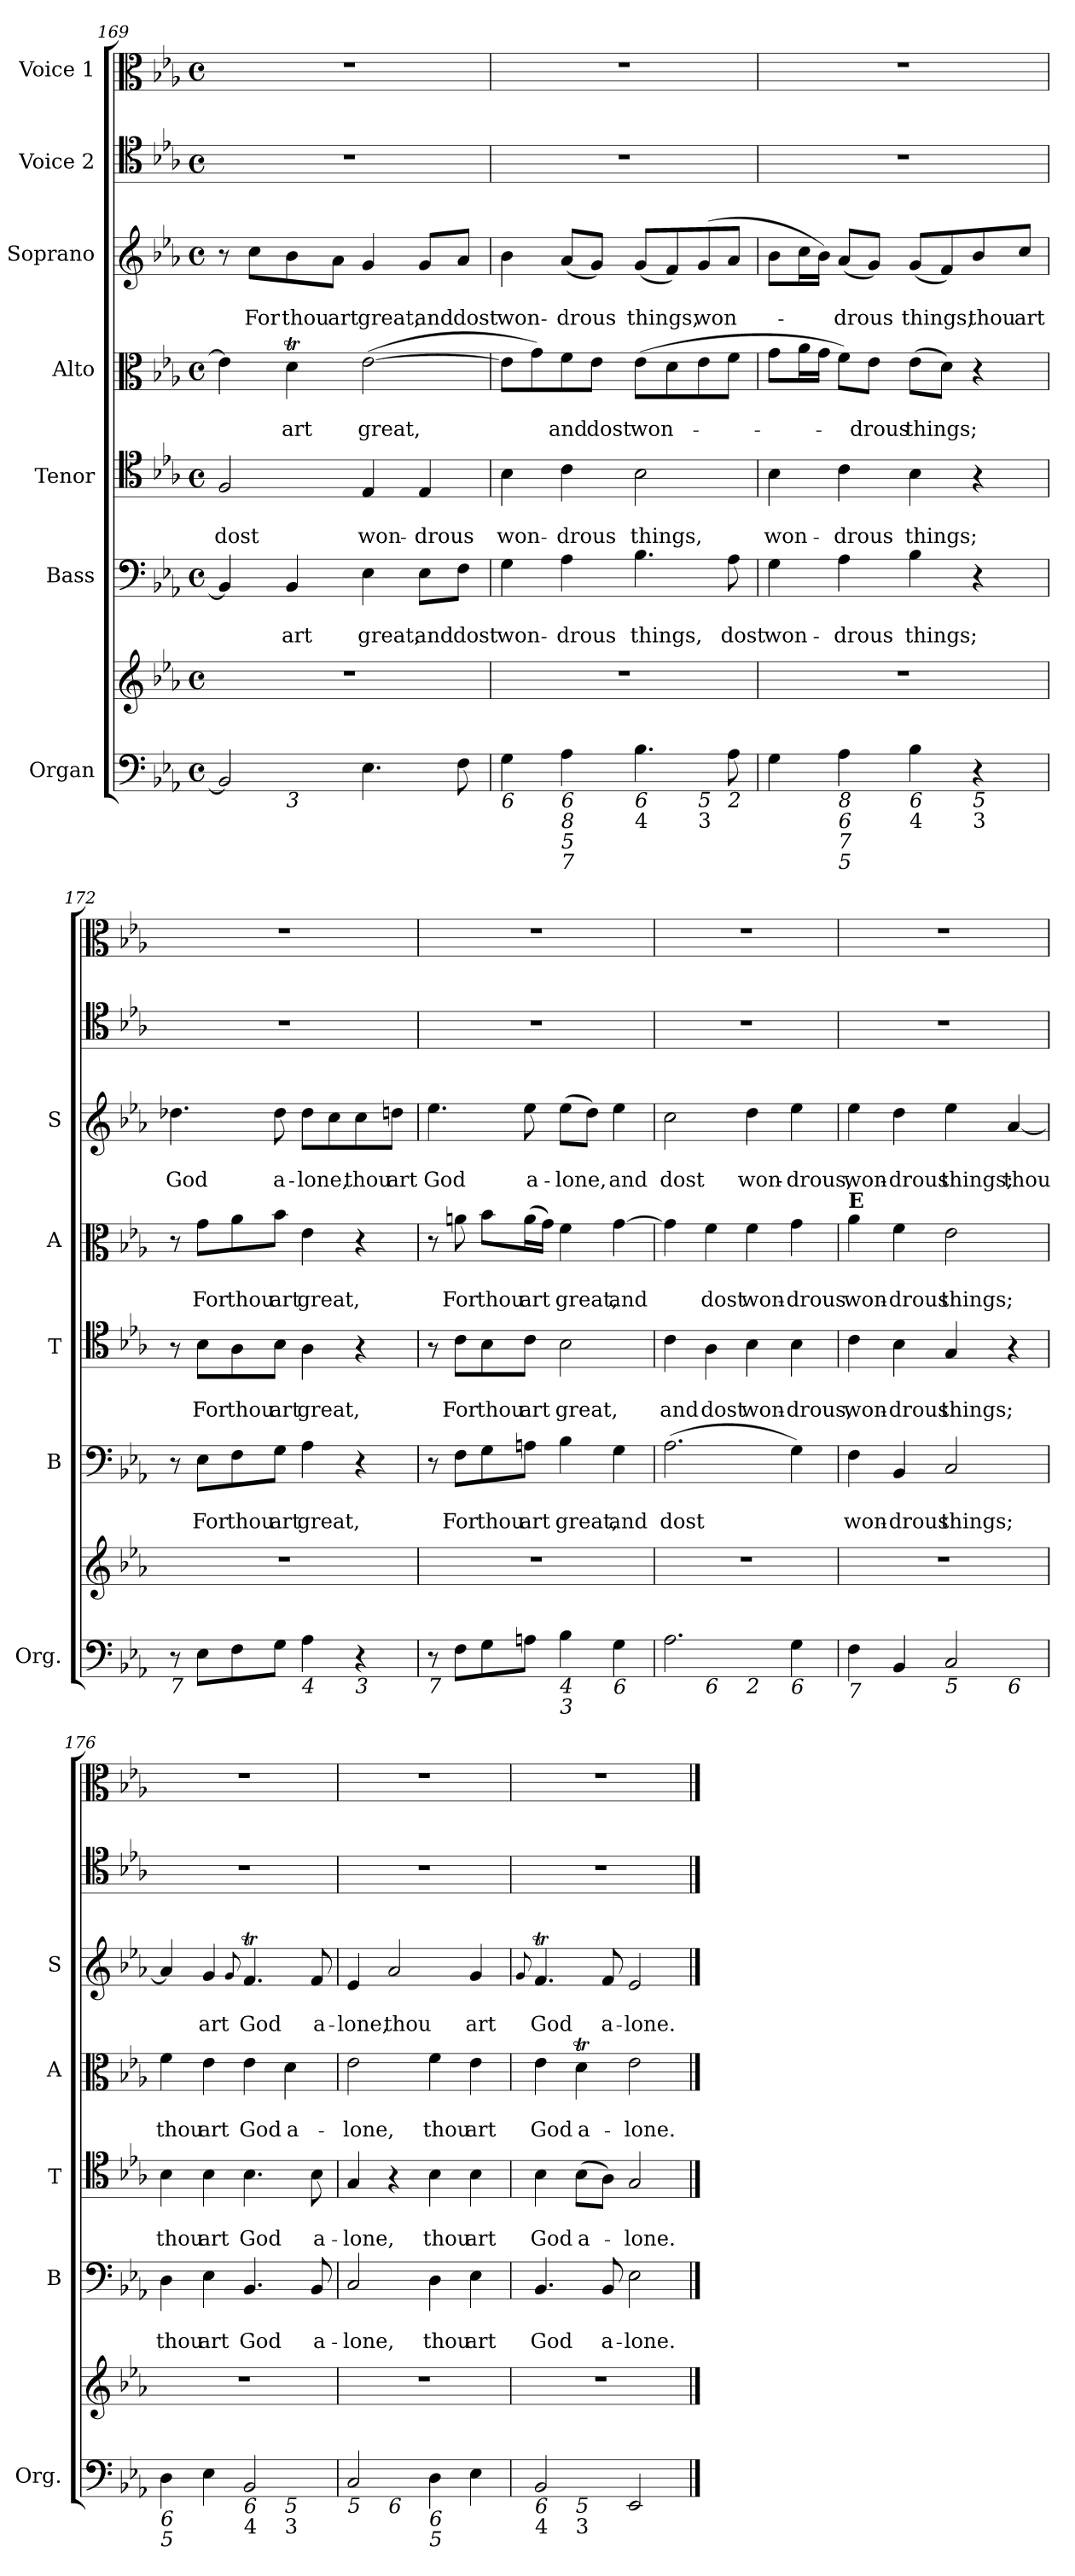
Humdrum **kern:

**kern	**kern	**kern	**text	**text	**kern	**text	**text	**kern	**text	**text	**kern	**text	**text	**kern	**kern
*part7	*part7	*part6	*part6	*part6	*part5	*part5	*part5	*part4	*part4	*part4	*part3	*part3	*part3	*part2	*part1
*staff8	*staff7	*staff6	*staff6	*staff6	*staff5	*staff5	*staff5	*staff4	*staff4	*staff4	*staff3	*staff3	*staff3	*staff2	*staff1
*I"Organ	*	*I"Bass	*	*	*I"Tenor	*	*	*I"Alto	*	*	*I"Soprano	*	*	*I"Voice 2	*I"Voice 1
*I'Org.	*	*I'B	*	*	*I'T	*	*	*I'A	*	*	*I'S	*	*	*	*
!!LO:LB:g=z
*clefF4	*clefG2	*clefF4	*	*	*clefC4	*	*	*clefC3	*	*	*clefG2	*	*	*clefC4	*clefC3
*k[b-e-a-]	*k[b-e-a-]	*k[b-e-a-]	*	*	*k[b-e-a-]	*	*	*k[b-e-a-]	*	*	*k[b-e-a-]	*	*	*k[b-e-a-]	*k[b-e-a-]
*E-:	*E-:	*E-:	*	*	*E-:	*	*	*E-:	*	*	*E-:	*	*	*E-:	*E-:
*M4/4	*M4/4	*M4/4	*	*	*M4/4	*	*	*M4/4	*	*	*M4/4	*	*	*M4/4	*M4/4
*met(c)	*met(c)	*met(c)	*	*	*met(c)	*	*	*met(c)	*	*	*met(c)	*	*	*met(c)	*met(c)
=169	=169	=169	=169	=169	=169	=169	=169	=169	=169	=169	=169	=169	=169	=169	=169
!LO:TX:b:i:t=4	!	!	!	!	!	!	!	!	!	!	!	!	!	!	!
!	!	!	!	!	!	!	!LO:LY:b	!	!	!	!	!	!	!	!
*^	*	*	*	*	*	*	*	*	*	*	*	*	*	*	*
2BB-/]	4ryy	1r	4BB-/]	.	.	2F/	.	dost	4e-\]	.	.	8r	.	.	1r	1r
!	!	!	!	!	!	!	!	!	!	!	!	!	!	!LO:LY:b	!	!
.	.	.	.	.	.	.	.	.	.	.	.	8cc\L	.	For	.	.
!	!LO:TX:b:i:t=3	!	!	!	!	!	!	!	!	!	!	!	!	!	!	!
!	!	!	!	!	!LO:LY:b	!	!	!	!	!	!LO:LY:b	!	!	!LO:LY:b	!	!
.	2.ryy	.	4BB-/	.	art	.	.	.	4dt\	.	art	8b-\	.	thou	.	.
!	!	!	!	!	!	!	!	!	!	!	!	!	!	!LO:LY:b	!	!
.	.	.	.	.	.	.	.	.	.	.	.	8a-\J	.	art	.	.
!	!	!	!	!	!LO:LY:b	!	!	!LO:LY:b	!	!	!LO:LY:b	!	!	!LO:LY:b	!	!
4.E-\	.	.	4E-\	.	great,	4E-/	.	won-	(>[2e-\	.	great,	4g/	.	great,	.	.
!	!	!	!	!	!LO:LY:b	!	!	!LO:LY:b	!	!	!	!	!	!LO:LY:b	!	!
.	.	.	8E-\L	.	and	4E-/	.	-drous	.	.	.	8g/L	.	and	.	.
!	!	!	!	!	!LO:LY:b	!	!	!	!	!	!	!	!	!LO:LY:b	!	!
8F\	.	.	8F\J	.	dost	.	.	.	.	.	.	8a-/J	.	dost	.	.
=170	=170	=170	=170	=170	=170	=170	=170	=170	=170	=170	=170	=170	=170	=170	=170	=170
!LO:TX:b:i:t=6	!	!	!	!	!	!	!	!	!	!	!	!	!	!	!	!
!	!	!	!	!	!LO:LY:b	!	!	!LO:LY:b	!	!	!	!	!	!LO:LY:b	!	!
4G\	2.ryy	1r	4G\	.	won-	4B-\	.	won-	8e-\L]	.	.	4b-\	.	won-	1r	1r
.	.	.	.	.	.	.	.	.	8g\)	.	.	.	.	.	.	.
!LO:TX:b:i:t=6	!	!	!	!	!	!	!	!	!	!	!	!	!	!	!	!
!LO:TX:b:i:t=8	!	!	!	!	!	!	!	!	!	!	!	!	!	!	!	!
!LO:TX:b:i:t=5	!	!	!	!	!	!	!	!	!	!	!	!	!	!	!	!
!LO:TX:b:i:t=7	!	!	!	!	!	!	!	!	!	!	!	!	!	!	!	!
!	!	!	!	!	!LO:LY:b	!	!	!LO:LY:b	!	!	!LO:LY:b	!	!	!LO:LY:b	!	!
4A-\	.	.	4A-\	.	-drous	4c\	.	-drous	8f\	.	and	(<8a-/L	.	-drous	.	.
!	!	!	!	!	!	!	!	!	!	!	!LO:LY:b	!	!	!	!	!
.	.	.	.	.	.	.	.	.	8e-\J	.	dost	8g/J)	.	.	.	.
!LO:TX:b:i:t=6	!	!	!	!	!	!	!	!	!	!	!	!	!	!	!	!
!LO:TX:b:t=4	!	!	!	!	!	!	!	!	!	!	!	!	!	!	!	!
!	!	!	!	!	!LO:LY:b	!	!	!LO:LY:b	!	!	!LO:LY:b	!	!	!LO:LY:b	!	!
4.B-\	.	.	4.B-\	.	things,	2B-\	.	things,	(>8e-\L	.	won-	(<8g/L	.	things,	.	.
.	.	.	.	.	.	.	.	.	8d\	.	.	8f/)	.	.	.	.
!	!LO:TX:b:i:t=5	!	!	!	!	!	!	!	!	!	!	!	!	!	!	!
!	!LO:TX:b:t=3	!	!	!	!	!	!	!	!	!	!	!	!	!	!	!
!	!	!	!	!	!	!	!	!	!	!	!	!	!	!LO:LY:b	!	!
.	4ryy	.	.	.	.	.	.	.	8e-\	.	.	(>8g/	.	won-	.	.
!LO:TX:b:i:t=2	!	!	!	!	!	!	!	!	!	!	!	!	!	!	!	!
!	!	!	!	!	!LO:LY:b	!	!	!	!	!	!	!	!	!	!	!
8A-\	.	.	8A-\	.	dost	.	.	.	8f\J	.	.	8a-/J	.	.	.	.
=171	=171	=171	=171	=171	=171	=171	=171	=171	=171	=171	=171	=171	=171	=171	=171	=171
!LO:TX:b:i:t=6	!	!	!	!	!	!	!	!	!	!	!	!	!	!	!	!
!	!	!	!	!	!LO:LY:b	!	!	!LO:LY:b	!	!	!	!	!	!	!	!
*v	*v	*	*	*	*	*	*	*	*	*	*	*	*	*	*	*
4G\	1r	4G\	.	won-	4B-\	.	won-	8g\L	.	.	8b-\L	.	.	1r	1r
.	.	.	.	.	.	.	.	16a-\L	.	.	16cc\L	.	.	.	.
.	.	.	.	.	.	.	.	16g\JJ	.	.	16b-\JJ)	.	.	.	.
!LO:TX:b:i:t=8	!	!	!	!	!	!	!	!	!	!	!	!	!	!	!
!LO:TX:b:i:t=6	!	!	!	!	!	!	!	!	!	!	!	!	!	!	!
!LO:TX:b:i:t=7	!	!	!	!	!	!	!	!	!	!	!	!	!	!	!
!LO:TX:b:i:t=5	!	!	!	!	!	!	!	!	!	!	!	!	!	!	!
!	!	!	!	!LO:LY:b	!	!	!LO:LY:b	!	!	!	!	!	!LO:LY:b	!	!
4A-\	.	4A-\	.	-drous	4c\	.	-drous	8f\L)	.	.	(<8a-/L	.	-drous	.	.
!	!	!	!	!	!	!	!	!	!	!LO:LY:b	!	!	!	!	!
.	.	.	.	.	.	.	.	8e-\J	.	-drous	8g/J)	.	.	.	.
!LO:TX:b:i:t=6	!	!	!	!	!	!	!	!	!	!	!	!	!	!	!
!LO:TX:b:t=4	!	!	!	!	!	!	!	!	!	!	!	!	!	!	!
!	!	!	!	!LO:LY:b	!	!	!LO:LY:b	!	!	!LO:LY:b	!	!	!LO:LY:b	!	!
4B-\	.	4B-\	.	things;	4B-\	.	things;	(>8e-\L	.	things;	(<8g/L	.	things,	.	.
.	.	.	.	.	.	.	.	8d\J)	.	.	8f/)	.	.	.	.
!LO:TX:b:i:t=5	!	!	!	!	!	!	!	!	!	!	!	!	!	!	!
!LO:TX:b:t=3	!	!	!	!	!	!	!	!	!	!	!	!	!	!	!
!	!	!	!	!	!	!	!	!	!	!	!	!	!LO:LY:b	!	!
4r	.	4r	.	.	4r	.	.	4r	.	.	8b-/	.	thou	.	.
!	!	!	!	!	!	!	!	!	!	!	!	!	!LO:LY:b	!	!
.	.	.	.	.	.	.	.	.	.	.	8cc/J	.	art	.	.
!!LO:PB:g=z
=172	=172	=172	=172	=172	=172	=172	=172	=172	=172	=172	=172	=172	=172	=172	=172
!LO:TX:b:i:t=7	!	!	!	!	!	!	!	!	!	!	!	!	!	!	!
!	!	!	!	!	!	!	!	!	!	!	!	!	!LO:LY:b	!	!
8r	1r	8r	.	.	8r	.	.	8r	.	.	4.dd-X\	.	God	1r	1r
!	!	!	!	!LO:LY:b	!	!	!LO:LY:b	!	!	!LO:LY:b	!	!	!	!	!
8E-\L	.	8E-\L	.	For	8B-\L	.	For	8g\L	.	For	.	.	.	.	.
!	!	!	!	!LO:LY:b	!	!	!LO:LY:b	!	!	!LO:LY:b	!	!	!	!	!
8F\	.	8F\	.	thou	8A-\	.	thou	8a-\	.	thou	.	.	.	.	.
!	!	!	!	!LO:LY:b	!	!	!LO:LY:b	!	!	!LO:LY:b	!	!	!LO:LY:b	!	!
8G\J	.	8G\J	.	art	8B-\J	.	art	8b-\J	.	art	8dd-\	.	a-	.	.
!LO:TX:b:i:t=4	!	!	!	!	!	!	!	!	!	!	!	!	!	!	!
!	!	!	!	!LO:LY:b	!	!	!LO:LY:b	!	!	!LO:LY:b	!	!	!LO:LY:b	!	!
4A-\	.	4A-\	.	great,	4A-\	.	great,	4e-\	.	great,	8dd-\L	.	-lone,	.	.
.	.	.	.	.	.	.	.	.	.	.	8cc\	.	.	.	.
!LO:TX:b:i:t=3	!	!	!	!	!	!	!	!	!	!	!	!	!	!	!
!	!	!	!	!	!	!	!	!	!	!	!	!	!LO:LY:b	!	!
4r	.	4r	.	.	4r	.	.	4r	.	.	8cc\	.	thou	.	.
!	!	!	!	!	!	!	!	!	!	!	!	!	!LO:LY:b	!	!
.	.	.	.	.	.	.	.	.	.	.	8ddn\J	.	art	.	.
=173	=173	=173	=173	=173	=173	=173	=173	=173	=173	=173	=173	=173	=173	=173	=173
!LO:TX:b:i:t=7	!	!	!	!	!	!	!	!	!	!	!	!	!	!	!
!	!	!	!	!	!	!	!	!	!	!	!	!	!LO:LY:b	!	!
8r	1r	8r	.	.	8r	.	.	8r	.	.	4.ee-\	.	God	1r	1r
!	!	!	!	!LO:LY:b	!	!	!LO:LY:b	!	!	!LO:LY:b	!	!	!	!	!
8F\L	.	8F\L	.	For	8c\L	.	For	8an\	.	For	.	.	.	.	.
!	!	!	!	!LO:LY:b	!	!	!LO:LY:b	!	!	!LO:LY:b	!	!	!	!	!
8G\	.	8G\	.	thou	8B-\	.	thou	8b-\L	.	thou	.	.	.	.	.
!	!	!	!	!LO:LY:b	!	!	!LO:LY:b	!	!	!LO:LY:b	!	!	!LO:LY:b	!	!
8An\J	.	8An\J	.	art	8c\J	.	art	(>16a\L	.	art	8ee-\	.	a-	.	.
.	.	.	.	.	.	.	.	16g\JJ)	.	.	.	.	.	.	.
!LO:TX:b:i:t=4	!	!	!	!	!	!	!	!	!	!	!	!	!	!	!
!LO:TX:b:i:t=3	!	!	!	!	!	!	!	!	!	!	!	!	!	!	!
!	!	!	!	!LO:LY:b	!	!	!LO:LY:b	!	!	!LO:LY:b	!	!	!LO:LY:b	!	!
4B-\	.	4B-\	.	great,	2B-\	.	great,	4f\	.	great,	(>8ee-\L	.	-lone,	.	.
.	.	.	.	.	.	.	.	.	.	.	8dd\J)	.	.	.	.
!LO:TX:b:i:t=6	!	!	!	!	!	!	!	!	!	!	!	!	!	!	!
!	!	!	!	!LO:LY:b	!	!	!	!	!	!LO:LY:b	!	!	!LO:LY:b	!	!
4G\	.	4G\	.	and	.	.	.	[4g\	.	and	4ee-\	.	and	.	.
=174	=174	=174	=174	=174	=174	=174	=174	=174	=174	=174	=174	=174	=174	=174	=174
!LO:TX:b:i:t=7	!	!	!	!	!	!	!	!	!	!	!	!	!	!	!
!	!	!	!	!LO:LY:b	!	!	!LO:LY:b	!	!	!	!	!	!LO:LY:b	!	!
*^	*	*	*	*	*	*	*	*	*	*	*	*	*	*	*
*	*^	*	*	*	*	*	*	*	*	*	*	*	*	*	*	*
2.A-\	4ryy	2ryy	1r	(>2.A-\	.	dost	4c\	.	and	4g\]	.	.	2cc\	.	dost	1r	1r
!	!LO:TX:b:i:t=6	!	!	!	!	!	!	!	!	!	!	!	!	!	!	!	!
!	!	!	!	!	!	!	!	!	!LO:LY:b	!	!	!LO:LY:b	!	!	!	!	!
.	2.ryy	.	.	.	.	.	4A-\	.	dost	4f\	.	dost	.	.	.	.	.
!	!	!LO:TX:b:i:t=2	!	!	!	!	!	!	!	!	!	!	!	!	!	!	!
!	!	!	!	!	!	!	!	!	!LO:LY:b	!	!	!LO:LY:b	!	!	!LO:LY:b	!	!
.	.	2ryy	.	.	.	.	4B-\	.	won-	4f\	.	won-	4dd\	.	won-	.	.
!LO:TX:b:i:t=6	!	!	!	!	!	!	!	!	!	!	!	!	!	!	!	!	!
!	!	!	!	!	!	!	!	!	!LO:LY:b	!	!	!LO:LY:b	!	!	!LO:LY:b	!	!
4G\	.	.	.	4G\)	.	.	4B-\	.	-drous,	4g\	.	-drous	4ee-\	.	-drous,	.	.
=175	=175	=175	=175	=175	=175	=175	=175	=175	=175	=175	=175	=175	=175	=175	=175	=175	=175
!	!	!	!	!	!	!	!	!	!	!LO:TX:a:B:t=E	!	!	!	!	!	!	!
!LO:TX:b:i:t=7	!	!	!	!	!	!	!	!	!	!	!	!	!	!	!	!	!
!	!	!	!	!	!	!LO:LY:b	!	!	!LO:LY:b	!	!	!LO:LY:b	!	!	!LO:LY:b	!	!
*	*v	*v	*	*	*	*	*	*	*	*	*	*	*	*	*	*	*
4F\	2.ryy	1r	4F\	.	won-	4c\	.	won-	4a-\	.	won-	4ee-\	.	won-	1r	1r
!	!	!	!	!	!LO:LY:b	!	!	!LO:LY:b	!	!	!LO:LY:b	!	!	!LO:LY:b	!	!
4BB-/	.	.	4BB-/	.	-drous	4B-\	.	-drous	4f\	.	-drous	4dd\	.	-drous	.	.
!LO:TX:b:i:t=5	!	!	!	!	!	!	!	!	!	!	!	!	!	!	!	!
!	!	!	!	!	!LO:LY:b	!	!	!LO:LY:b	!	!	!LO:LY:b	!	!	!LO:LY:b	!	!
2C/	.	.	2C/	.	things;	4G/	.	things;	2e-\	.	things;	4ee-\	.	things;	.	.
!	!LO:TX:b:i:t=6	!	!	!	!	!	!	!	!	!	!	!	!	!	!	!
!	!	!	!	!	!	!	!	!	!	!	!	!	!	!LO:LY:b	!	!
.	4ryy	.	.	.	.	4r	.	.	.	.	.	[4a-/	.	thou	.	.
!!LO:LB:g=z
=176	=176	=176	=176	=176	=176	=176	=176	=176	=176	=176	=176	=176	=176	=176	=176	=176
!LO:TX:b:i:t=6	!	!	!	!	!	!	!	!	!	!	!	!	!	!	!	!
!LO:TX:b:i:t=5	!	!	!	!	!	!	!	!	!	!	!	!	!	!	!	!
!	!	!	!	!	!LO:LY:b	!	!	!LO:LY:b	!	!	!LO:LY:b	!	!	!	!	!
4D\	2.ryy	1r	4D\	.	thou	4B-\	.	thou	4f\	.	thou	4a-/]	.	.	1r	1r
!	!	!	!	!	!LO:LY:b	!	!	!LO:LY:b	!	!	!LO:LY:b	!	!	!LO:LY:b	!	!
4E-\	.	.	4E-\	.	art	4B-\	.	art	4e-\	.	art	4g/	.	art	.	.
.	.	.	.	.	.	.	.	.	.	.	.	8qqg/	.	.	.	.
!LO:TX:b:i:t=6	!	!	!	!	!	!	!	!	!	!	!	!	!	!	!	!
!LO:TX:b:t=4	!	!	!	!	!	!	!	!	!	!	!	!	!	!	!	!
!	!	!	!	!	!LO:LY:b	!	!	!LO:LY:b	!	!	!LO:LY:b	!	!	!LO:LY:b	!	!
2BB-/	.	.	4.BB-/	.	God	4.B-\	.	God	4e-\	.	God	4.fT/	.	God	.	.
!	!LO:TX:b:i:t=5	!	!	!	!	!	!	!	!	!	!	!	!	!	!	!
!	!LO:TX:b:t=3	!	!	!	!	!	!	!	!	!	!	!	!	!	!	!
!	!	!	!	!	!	!	!	!	!	!	!LO:LY:b	!	!	!	!	!
.	4ryy	.	.	.	.	.	.	.	4d\	.	a-	.	.	.	.	.
!	!	!	!	!	!LO:LY:b	!	!	!LO:LY:b	!	!	!	!	!	!LO:LY:b	!	!
.	.	.	8BB-/	.	a-	8B-\	.	a-	.	.	.	8f/	.	a-	.	.
=177	=177	=177	=177	=177	=177	=177	=177	=177	=177	=177	=177	=177	=177	=177	=177	=177
!LO:TX:b:i:t=5	!	!	!	!	!	!	!	!	!	!	!	!	!	!	!	!
!	!	!	!	!	!LO:LY:b	!	!	!LO:LY:b	!	!	!LO:LY:b	!	!	!LO:LY:b	!	!
2C/	4ryy	1r	2C/	.	-lone,	4G/	.	-lone,	2e-\	.	-lone,	4e-/	.	-lone,	1r	1r
!	!LO:TX:b:i:t=6	!	!	!	!	!	!	!	!	!	!	!	!	!	!	!
!	!	!	!	!	!	!	!	!	!	!	!	!	!	!LO:LY:b	!	!
.	2.ryy	.	.	.	.	4r	.	.	.	.	.	2a-/	.	thou	.	.
!LO:TX:b:i:t=6	!	!	!	!	!	!	!	!	!	!	!	!	!	!	!	!
!LO:TX:b:i:t=5	!	!	!	!	!	!	!	!	!	!	!	!	!	!	!	!
!	!	!	!	!	!LO:LY:b	!	!	!LO:LY:b	!	!	!LO:LY:b	!	!	!	!	!
4D\	.	.	4D\	.	thou	4B-\	.	thou	4f\	.	thou	.	.	.	.	.
!	!	!	!	!	!LO:LY:b	!	!	!LO:LY:b	!	!	!LO:LY:b	!	!	!LO:LY:b	!	!
4E-\	.	.	4E-\	.	art	4B-\	.	art	4e-\	.	art	4g/	.	art	.	.
=178	=178	=178	=178	=178	=178	=178	=178	=178	=178	=178	=178	=178	=178	=178	=178	=178
.	.	.	.	.	.	.	.	.	.	.	.	8qqg/	.	.	.	.
!LO:TX:b:i:t=6	!	!	!	!	!	!	!	!	!	!	!	!	!	!	!	!
!LO:TX:b:t=4	!	!	!	!	!	!	!	!	!	!	!	!	!	!	!	!
!	!	!	!	!	!LO:LY:b	!	!	!LO:LY:b	!	!	!LO:LY:b	!	!	!LO:LY:b	!	!
2BB-/	4ryy	1r	4.BB-/	.	God	4B-\	.	God	4e-\	.	God	4.fT/	.	God	1r	1r
!	!LO:TX:b:i:t=5	!	!	!	!	!	!	!	!	!	!	!	!	!	!	!
!	!LO:TX:b:t=3	!	!	!	!	!	!	!	!	!	!	!	!	!	!	!
!	!	!	!	!	!	!	!	!LO:LY:b	!	!	!LO:LY:b	!	!	!	!	!
.	2.ryy	.	.	.	.	(>8B-\L	.	a-	4dt\	.	a-	.	.	.	.	.
!	!	!	!	!	!LO:LY:b	!	!	!	!	!	!	!	!	!LO:LY:b	!	!
.	.	.	8BB-/	.	a-	8A-\J)	.	.	.	.	.	8f/	.	a-	.	.
!	!	!	!	!	!LO:LY:b	!	!	!LO:LY:b	!	!	!LO:LY:b	!	!	!LO:LY:b	!	!
2EE-/	.	.	2E-\	.	-lone.	2G/	.	-lone.	2e-\	.	-lone.	2e-/	.	-lone.	.	.
*v	*v	*	*	*	*	*	*	*	*	*	*	*	*	*	*	*
==	==	==	==	==	==	==	==	==	==	==	==	==	==	==	==
*-	*-	*-	*-	*-	*-	*-	*-	*-	*-	*-	*-	*-	*-	*-	*-
